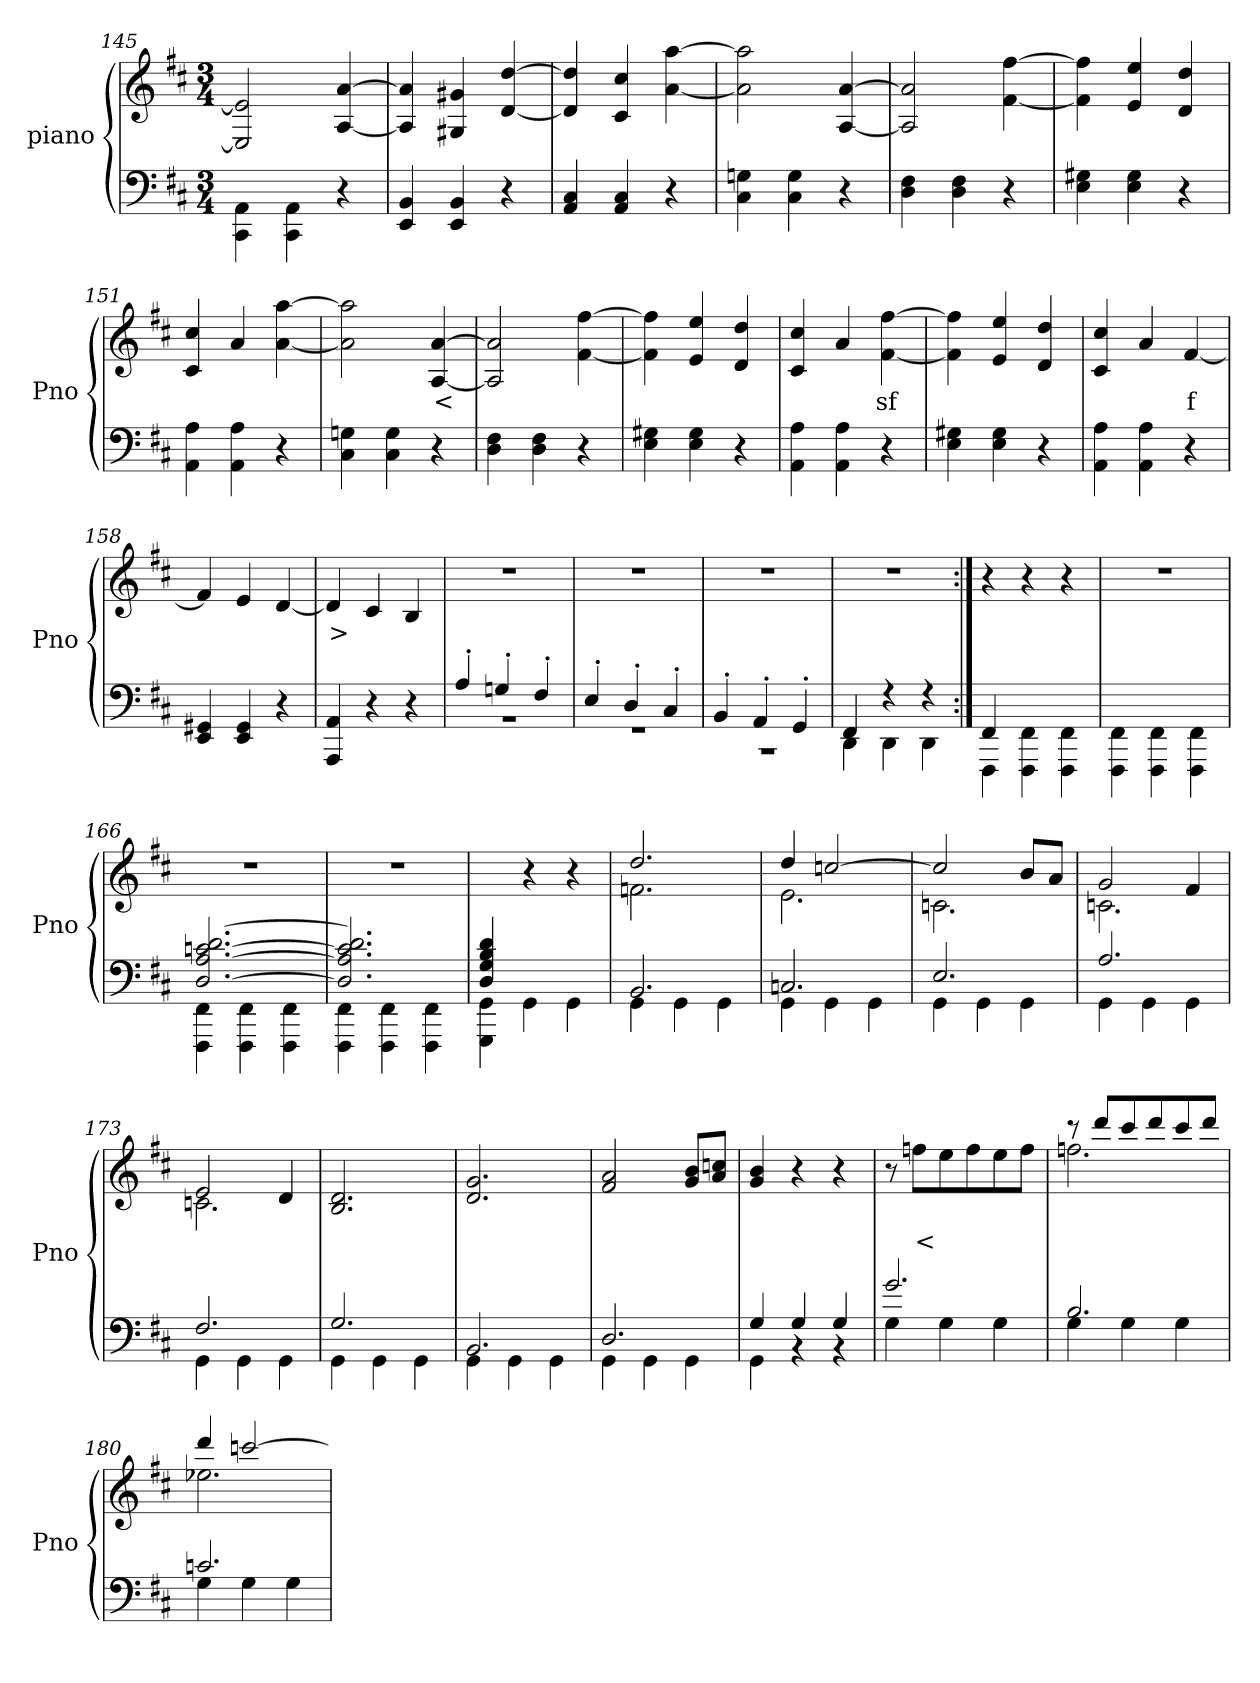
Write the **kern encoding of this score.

**kern	**kern	**text
*part2	*part1	*part1
*staff2	*staff1	*staff1
*I"piano	*I"piano	*
*I'Pno	*I'Pno	*
*clefF4	*clefG2	*
*k[f#c#]	*k[f#c#]	*
*D:	*D:	*
*M3/4	*M3/4	*
=145	=145	=145
4CC#\ 4AA\	2E/] 2e/]	.
4CC#\ 4AA\	.	.
4r	[4A/ [4a/	.
=146	=146	=146
4EE/ 4BB/	4A/] 4a/]	.
4EE/ 4BB/	4G#X/ 4g#X/	.
4r	[4d/ [4dd/	.
=147	=147	=147
4AA/ 4C#/	4d/] 4dd/]	.
4AA/ 4C#/	4c#/ 4cc#/	.
4r	[4a\ [4aa\	.
=148	=148	=148
4C#\ 4Gn\	2a\] 2aa\]	.
4C#\ 4G\	.	.
4r	[4A/ [4a/	.
=149	=149	=149
4D\ 4F#\	2A/] 2a/]	.
4D\ 4F#\	.	.
4r	[4f#\ [4ff#\	.
=150	=150	=150
4E\ 4G#X\	4f#\] 4ff#\]	.
4E\ 4G#\	4e/ 4ee/	.
4r	4d/ 4dd/	.
=151	=151	=151
4AA\ 4A\	4c#/ 4cc#/	.
4AA\ 4A\	4a/	.
4r	[4a\ [4aa\	.
!!LO:LB:g=z
=152	=152	=152
4C#\ 4Gn\	2a\] 2aa\]	.
4C#\ 4G\	.	.
!	!	!LO:LY:b
4r	[4A/ [4a/	<
=153	=153	=153
4D\ 4F#\	2A/] 2a/]	.
4D\ 4F#\	.	.
4r	[4f#\ [4ff#\	.
=154	=154	=154
4E\ 4G#X\	4f#\] 4ff#\]	.
4E\ 4G#\	4e/ 4ee/	.
4r	4d/ 4dd/	.
=155	=155	=155
4AA\ 4A\	4c#/ 4cc#/	.
4AA\ 4A\	4a/	.
!	!	!LO:LY:b
4r	[4f#\ [4ff#\	sf
=156	=156	=156
4E\ 4G#X\	4f#\] 4ff#\]	.
4E\ 4G#\	4e/ 4ee/	.
4r	4d/ 4dd/	.
=157	=157	=157
4AA\ 4A\	4c#/ 4cc#/	.
4AA\ 4A\	4a/	.
!	!	!LO:LY:b
4r	[4f#/	f
=158	=158	=158
4EE/ 4GG#X/	4f#/]	.
4EE/ 4GG#/	4e/	.
4r	[4d/	.
=159	=159	=159
!	!	!LO:LY:b
4AAA/ 4AA/	4d/]	>
4r	4c#/	.
4r	4B/	.
!!LO:LB:g=z
=160	=160	=160
*^	*	*
4A'/	2.r	2.r	.
4Gn'/	.	.	.
4F#'/	.	.	.
=161	=161	=161	=161
4E'/	2.r	2.r	.
4D'/	.	.	.
4C#'/	.	.	.
=162	=162	=162	=162
4BB'/	2.r	2.r	.
4AA'/	.	.	.
4GG'/	.	.	.
=163	=163	=163	=163
!	!	!	!LO:LY:b
4FF#/	4DD\	2.r	pp
4r	4DD\	.	.
4r	4DD\	.	.
=164:|!	=164:|!	=164:|!	=164:|!
!	!	!	!LO:LY:b
4FF#/	4FFF#\	4r	pp
!	!	!	!LO:LY:b
2ryy	4FFF#\ 4FF#\	4r	<
.	4FFF#\ 4FF#\	4r	.
*v	*v	*	*
=165	=165	=165
4FFF#\ 4FF#\	2.r	.
4FFF#\ 4FF#\	.	.
4FFF#\ 4FF#\	.	.
=166	=166	=166
*^	*	*
!	!	!	!LO:LY:b
[2.D/ [2.A/ [2.cn/ [2.d/	4FFF#\ 4FF#\	2.r	sf
.	4FFF#\ 4FF#\	.	.
.	4FFF#\ 4FF#\	.	.
=167	=167	=167	=167
!	!	!	!LO:LY:b
2.D/] 2.A/] 2.c/] 2.d/]	4FFF#\ 4FF#\	2.r	]
.	4FFF#\ 4FF#\	.	.
.	4FFF#\ 4FF#\	.	.
!!LO:LB:g=z
=168	=168	=168	=168
4D/ 4G/ 4B/ 4d/	4GGG\ 4GG\	4ryy	.
2ryy	4GG\	4r	.
.	4GG\	4r	.
=169	=169	=169	=169
*	*	*^	*
2.BB/	4GG\	2.dd/	2.fn\	.
.	4GG\	.	.	.
.	4GG\	.	.	.
=170	=170	=170	=170	=170
2.Cn/	4GG\	4dd/	2.e\	.
.	4GG\	[2ccn/	.	.
.	4GG\	.	.	.
=171	=171	=171	=171	=171
2.E/	4GG\	2cc/]	2.cn\	.
.	4GG\	.	.	.
.	4GG\	8b/L	.	.
.	.	8a/J	.	.
=172	=172	=172	=172	=172
2.A/	4GG\	2g/	2.cn\	.
.	4GG\	.	.	.
.	4GG\	4f#/	.	.
=173	=173	=173	=173	=173
2.F#/	4GG\	2e/	2.cn\	.
.	4GG\	.	.	.
.	4GG\	4d/	.	.
*	*	*v	*v	*
=174	=174	=174	=174
2.G/	4GG\	2.B/ 2.d/	.
.	4GG\	.	.
.	4GG\	.	.
=175	=175	=175	=175
2.BB/	4GG\	2.d/ 2.g/	.
.	4GG\	.	.
.	4GG\	.	.
!!LO:PB:g=z
=176	=176	=176	=176
2.D/	4GG\	2f#/ 2a/	.
.	4GG\	.	.
.	4GG\	8g/ 8b/L	.
.	.	8a/ 8ccn/J	.
=177	=177	=177	=177
4G/	4GG\	4g/ 4b/	.
4G/	4r	4r	.
4G/	4r	4r	.
=178	=178	=178	=178
2.g/	4G\	8r	.
!	!	!	!LO:LY:b
.	.	8ffn\L	<
.	4G\	8ee\	.
.	.	8ff\	.
.	4G\	8ee\	.
.	.	8ff\J	.
=179	=179	=179	=179
*	*	*^	*
2.B/	4G\	8r	2.ffn\	.
.	.	8ddd/L	.	.
.	4G\	8ccc#/	.	.
.	.	8ddd/	.	.
.	4G\	8ccc#/	.	.
.	.	8ddd/J	.	.
=180	=180	=180	=180	=180
2.cn/	4G\	4ddd/	2.ee-X\	.
.	4G\	[2cccn/	.	.
.	4G\	.	.	.
*v	*v	*	*	*
*	*v	*v	*
=	=	=
*-	*-	*-
